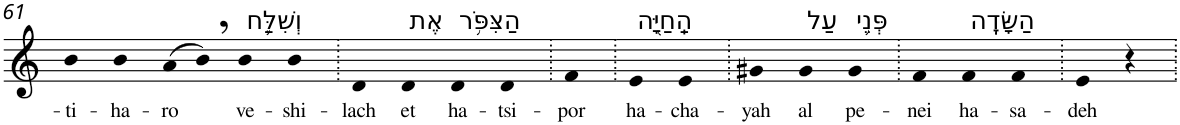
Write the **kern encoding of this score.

**kern	**text
*part1	*part1
*staff1	*staff1
*I"Piano	*
*I'Pno	*
!!LO:PB:g=z
*clefG2	*
*k[]	*
=61	=61
!	!LO:LY:b
4b	-ti-
!	!LO:LY:b
4b	-ha-
!	!LO:LY:b
(>8a	-ro
8b,)	.
!LO:TX:a:t=וְשִׁלַּ֛ח	!
!	!LO:LY:b
4b	ve-
!	!LO:LY:b
4b	-shi-
=62.	=62.
!	!LO:LY:b
4d	-lach
!LO:TX:a:t=אֶת	!
!	!LO:LY:b
4d	et
!LO:TX:a:t=הַצִּפֹּ֥ר	!
!	!LO:LY:b
4d	ha-
!	!LO:LY:b
4d	-tsi-
=63.	=63.
!	!LO:LY:b
4f	-por
=64.	=64.
!LO:TX:a:t=הַֽחַיָּ֖ה	!
!	!LO:LY:b
4e	ha-
!	!LO:LY:b
4e	-cha-
=65.	=65.
!	!LO:LY:b
4g#X	-yah
!LO:TX:a:t=עַל	!
!	!LO:LY:b
4g#	al
!LO:TX:a:t=פְּנֵ֥י	!
!	!LO:LY:b
4g#	pe-
=66.	=66.
!	!LO:LY:b
4f	-nei
!LO:TX:a:t=הַשָּׂדֶֽה	!
!	!LO:LY:b
4f	ha-
!	!LO:LY:b
4f	-sa-
=67.	=67.
!	!LO:LY:b
4e	-deh
4r	.
=.	=.
*-	*-
